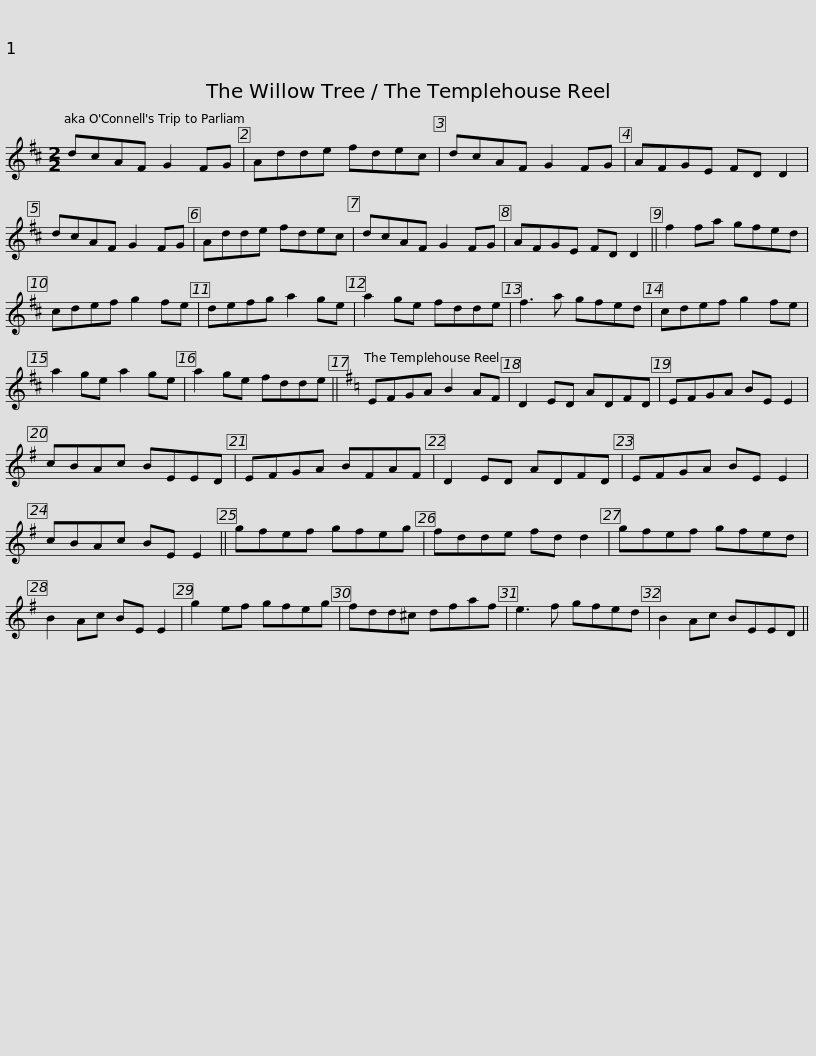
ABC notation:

X:1
L:1/8
M:2/2
I:linebreak $
K:D
V:1 treble
V:1
 dcAF G2 FG | Adde fdec | dcAF G2 FG | AFGE FD D2 | dcAF G2 FG | %5
 Adde fdec |$ dcAF G2 FG | AFGE FD D2 || f2 fa gfed | cdef g2 fe | %10
 defg a2 ge | a2 ge fdde |$ f3 a gfed | cdef g2 fe | a2 ge a2 ge | %15
 a2 ge fdde ||[K:G] EFGA B2 AF | D2 ED ADFD |$ EFGA BE E2 | cBAc BEED | %20
 EFGA BFAF | D2 ED ADFD | EFGA BE E2 | cBAc BE E2 ||$ gfef gfeg | %25
 fdde fd d2 | gfef gfed | B2 Ac BE E2 | g2 ef gfeg | fdd^c dfaf |$ %30
 e3 f gfed | B2 Ac BEED || %32
